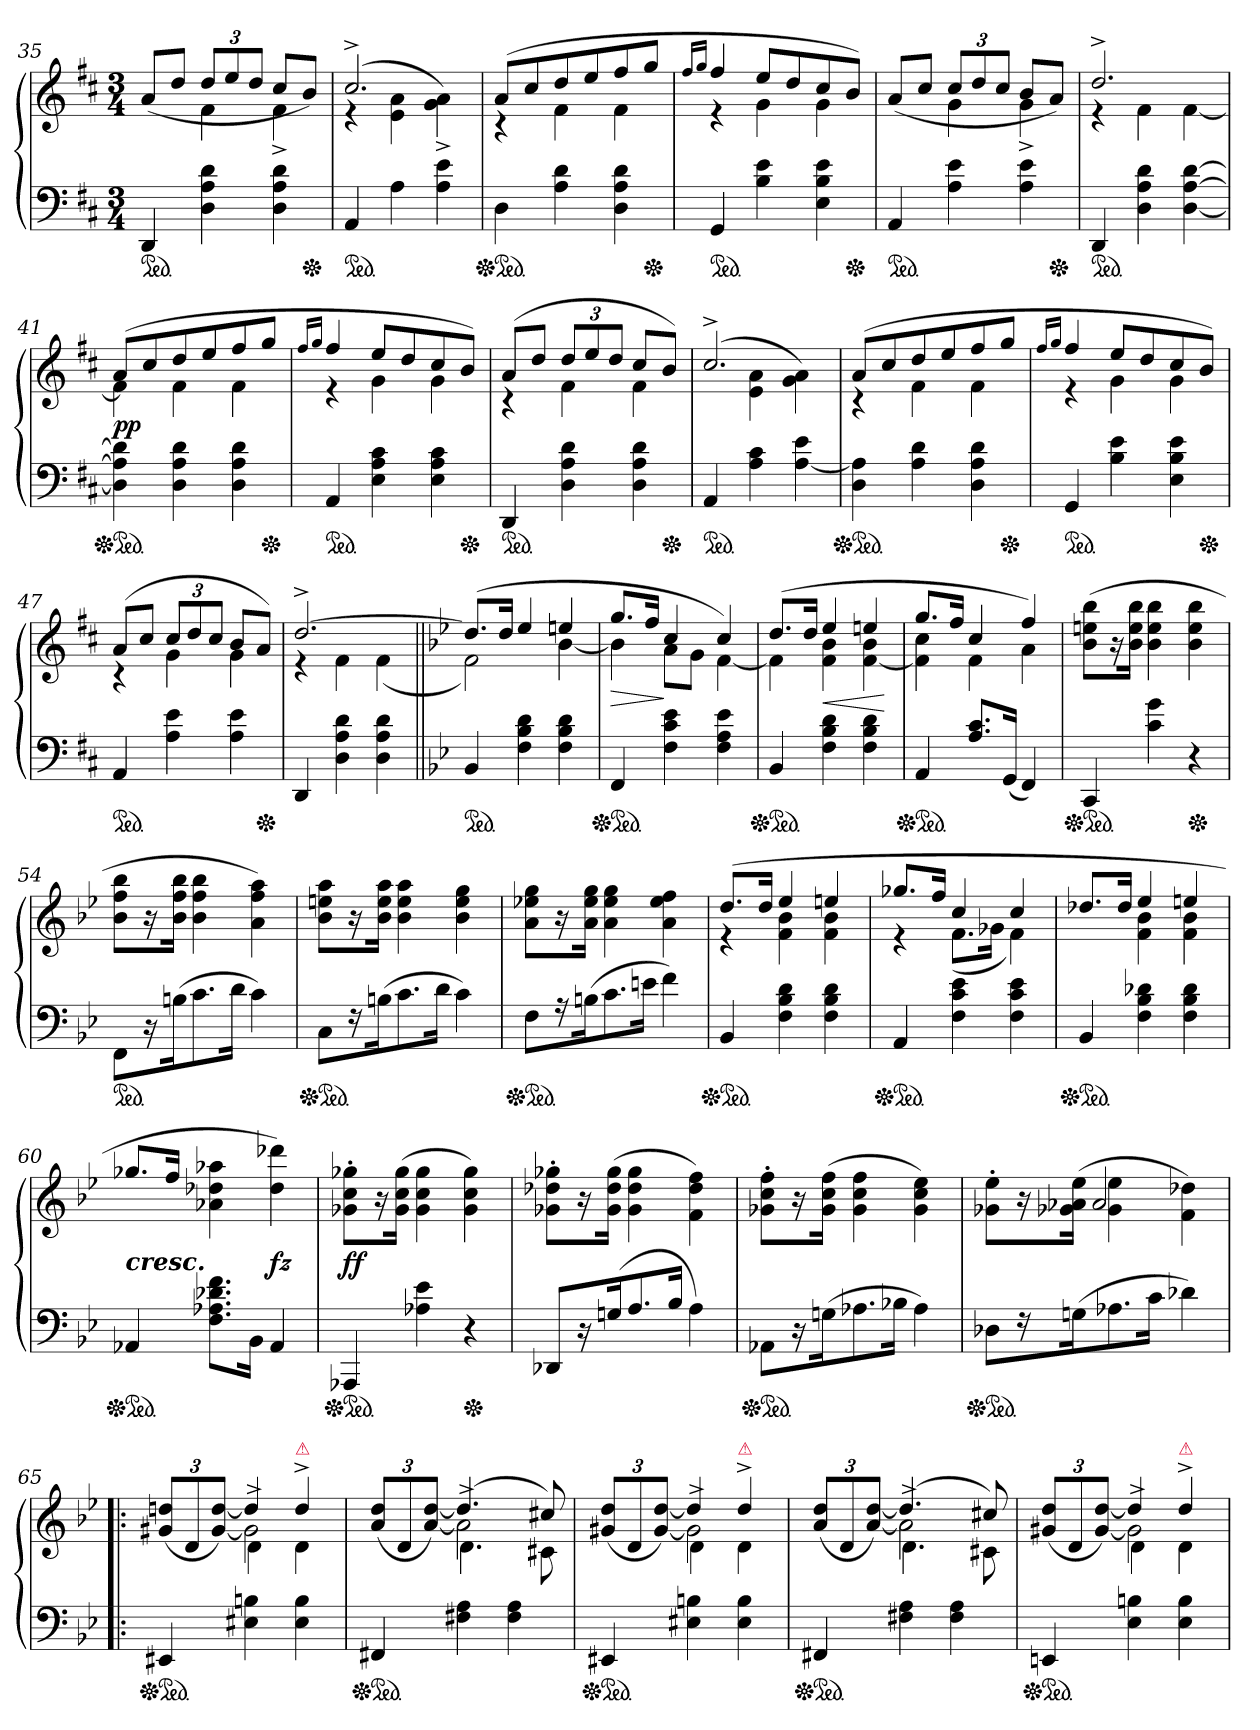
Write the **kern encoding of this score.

**kern	**kern	**dynam
*part1	*part1	*part1
*staff2	*staff1	*staff1/2
*clefF4	*clefG2	*
*k[f#c#]	*k[f#c#]	*
*D:	*D:	*
*M3/4	*M3/4	*
=35	=35	=35
*	*^	*
*ped	*	*	*
4DD	(>8a/L	4ryy	.
.	8ddJ	.	.
4D 4A 4d	12ddL	4f#	.
.	12ee	.	.
.	12ddJ	.	.
4D 4A 4d	8cc#L	4f#^<	.
*Xped	*	*	*
.	8bJ)	.	.
=36	=36	=36	=36
*ped	*	*	*
4AA	(>2.cc#^>	4r	.
4A	.	4e 4a	.
4A 4e	.	4g^< 4a^<)	.
=37	=37	=37	=37
*Xped	*	*	*
*ped	*	*	*
4D	(>8aL	4r	.
.	8cc#	.	.
4A 4d	8dd	4f#	.
.	8ee	.	.
4D 4A 4d	8ff#	4f#	.
*Xped	*	*	*
.	8ggJ	.	.
=38	=38	=38	=38
.	16qff#/LL	.	.
.	16qgg/JJ	.	.
*ped	*	*	*
4GG	4ff#	4r	.
4B 4e	8eeL	4g	.
.	8dd	.	.
4E 4B 4e	8cc#	4g	.
*Xped	*	*	*
.	8bJ)	.	.
=39	=39	=39	=39
*ped	*	*	*
4AA	(>8a/L	4ryy	.
.	8cc#J	.	.
4A 4e	12cc#L	4g	.
.	12dd	.	.
.	12cc#J	.	.
4A 4e	8bL	4g^<	.
*Xped	*	*	*
.	8aJ)	.	.
=40	=40	=40	=40
*ped	*	*	*
4DD	2.dd^>	4r	.
4D 4A 4d	.	4f#	.
[4D [4A [4d	.	[4f#	.
=41	=41	=41	=41
*Xped	*	*	*
*ped	*	*	*
4D] 4A] 4d]	(>8aL	4f#]	pp
.	8cc#	.	.
4D 4A 4d	8dd	4f#	.
.	8ee	.	.
4D 4A 4d	8ff#	4f#	.
*Xped	*	*	*
.	8ggJ	.	.
=42	=42	=42	=42
.	16qff#/LL	.	.
.	16qgg/JJ	.	.
*ped	*	*	*
4AA	4ff#	4r	.
4E 4A 4c#	8eeL	4g	.
.	8dd	.	.
4E 4A 4c#	8cc#	4g	.
*Xped	*	*	*
.	8bJ)	.	.
=43	=43	=43	=43
*ped	*	*	*
4DD	(>8aL	4r	.
.	8ddJ	.	.
4D 4A 4d	12ddL	4f#	.
.	12ee	.	.
.	12ddJ	.	.
4D 4A 4d	8cc#L	4f#	.
*Xped	*	*	*
.	8bJ)	.	.
=44	=44	=44	=44
*ped	*	*	*
4AA	(>2.cc#^>	4ryy	.
4A 4c#	.	4e 4a	.
[4A 4e	.	4g 4a)	.
=45	=45	=45	=45
*Xped	*	*	*
*ped	*	*	*
4D 4A]	(>8aL	4r	.
.	8cc#	.	.
4A 4d	8dd	4f#	.
.	8ee	.	.
4D 4A 4d	8ff#	4f#	.
*Xped	*	*	*
.	8ggJ	.	.
=46	=46	=46	=46
.	16qff#/LL	.	.
.	16qgg/JJ	.	.
*ped	*	*	*
4GG	4ff#	4r	.
4B 4e	8eeL	4g	.
.	8dd	.	.
4E 4B 4e	8cc#	4g	.
*Xped	*	*	*
.	8bJ)	.	.
=47	=47	=47	=47
*ped	*	*	*
4AA	(>8aL	4r	.
.	8cc#J	.	.
4A 4e	12cc#L	4g	.
.	12dd	.	.
.	12cc#J	.	.
4A 4e	8bL	4g	.
*Xped	*	*	*
.	8aJ)	.	.
=48	=48	=48	=48
4DD	[2.dd^>	4r	.
4D 4A 4d	.	4f#	.
4D 4A 4d	.	(4f#	.
=49||	=49||	=49||	=49||
*k[b-e-]	*k[b-e-]	*	*
*ped	*	*	*
4BB-	(>8.ddL]	2f)	.
.	16ddJk	.	.
4F 4B- 4d	4ee-	.	.
4F 4B- 4d	4een	[4b-	.
=50	=50	=50	=50
*Xped	*	*	*
*ped	*	*	*
4FF	8.ggL	4b-]	>
.	16ffJk	.	.
4F 4c 4e-	4cc	8aL	]
.	.	8gJ	.
4F 4A 4e-	4cc)	[4f	.
=51	=51	=51	=51
*Xped	*	*	*
*ped	*	*	*
4BB-	(>8.ddL	4f]	.
.	16ddJk	.	.
4F 4B- 4d	4ee-	4f 4b-	<
4F 4B- 4d	4een	[4f 4b-	.
*	*v	*v	*
.	.	[
=52	=52	=52
*	*^	*
*Xped	*	*	*
*ped	*	*	*
4AA	4f]\ 4cc\	8.gg/L	.
.	.	16ffJk	.
8.A\ 8.c\L	4f\	4cc/	.
(<16GG/Jk	.	.	.
4FF)	4a\	4ff/)	.
*	*v	*v	*
=53	=53	=53
*Xped	*	*
*ped	*	*
4CC	(>8b- 8een 8bb-L	.
.	16r	.
.	16b- 16ee 16bb-Jk	.
4c 4g	4b- 4ee 4bb-	.
*Xped	*	*
4r	4b- 4ee 4bb-	.
=54	=54	=54
*ped	*	*
8FFL	8b- 8ff 8bb-L	.
16r	16r	.
(>16BnK	16b- 16ff 16bb-Jk	.
8.c	4b- 4ff 4bb-	.
16dJk	.	.
4c)	4a 4ff 4aa)	.
=55	=55	=55
*Xped	*	*
*ped	*	*
8CL	8b- 8een 8aaL	.
16r	16r	.
(>16BnK	16b- 16ee 16aaJk	.
8.c	4b- 4ee 4aa	.
16dJk	.	.
4c)	4b- 4ee 4gg	.
=56	=56	=56
*Xped	*	*
*ped	*	*
8FL	8a 8ee-X 8ggL	.
16r	16r	.
(>16BnK	16a 16ee- 16ggJk	.
8.c	4a 4ee- 4gg	.
16enJk	.	.
4f)	4a 4ee- 4ff	.
=57	=57	=57
*	*^	*
*Xped	*	*	*
*ped	*	*	*
4BB-	(>8.ddL	4r	.
.	16ddJk	.	.
4F 4B- 4d	4ee-	4f 4b-	.
4F 4B- 4d	4een	4f 4b-	.
=58	=58	=58	=58
*Xped	*	*	*
*ped	*	*	*
4AA	8.gg-XL	4r	.
.	16ffJk	.	.
4F 4c 4e-	4cc	(>8.fL	.
.	.	16g-XJk	.
4F 4c 4e-	4cc	4f)	.
=59	=59	=59	=59
*Xped	*	*	*
*ped	*	*	*
4BB-	8.dd-X/L	4ryy	.
.	16dd-Jk	.	.
4F 4B- 4d-X	4ee-	4f 4b-	.
4F 4B- 4d-	4een	4f 4b-	.
=60	=60	=60	=60
!	!LO:TX:c:Bi:t=cresc.	!	!
*Xped	*	*	*
*ped	*	*	*
4AA-X	8.gg-X/L	4ryy	.
.	16ffJk	.	.
8.F 8.A-X 8.d-X 8.fL	2ryy	4a-X 4dd-X 4aa-X	.
16BB-Jk	.	.	.
4AA-	.	4dd- 4ddd-X)	fz
*	*v	*v	*
=61	=61	=61
*Xped	*	*
*ped	*	*
4AAA-X	8g-X'> 8cc'> 8gg-X'>L	ff
.	16r	.
.	(>16g- 16cc 16gg-Jk	.
4A-X 4e-	4g- 4cc 4gg-	.
*Xped	*	*
4r	4g- 4cc 4gg-)	.
=62	=62	=62
8DD-XL	8g-X'> 8dd-X'> 8gg-X'>L	.
16r	16r	.
(>16GnK	(>16g- 16dd- 16gg-Jk	.
8.A	4g- 4dd- 4gg-	.
16B-Jk	.	.
4A)	4f 4dd- 4ff)	.
=63	=63	=63
*Xped	*	*
*ped	*	*
8AA-XL	8g-X'> 8cc'> 8ff'>L	.
16r	16r	.
(>16GnK	(>16g- 16cc 16ffJk	.
8.A-X	4g- 4cc 4ff	.
16B-XJk	.	.
4A-)	4g- 4cc 4ee-)	.
=64	=64	=64
*	*^	*
*Xped	*	*	*
*ped	*	*	*
8D-XL	8g-X'> 8ee-'>L	4ryy	.
16r	16r	.	.
(>16GnK	(>16g-X 16a-X 16ee-Jk	.	.
8.A-X	4g-\ 4ee-\	2a-/	.
16cJk	.	.	.
4d-X)	4f\ 4dd-X\)	.	.
=65!|:	=65!|:	=65!|:	=65!|:
*	*	*^	*
*Xped	*	*	*	*
*ped	*	*	*	*
4EE#X	4ryy	(12g#X/ 12ddn/L	4ryy	.
.	.	12d	.	.
.	.	[12g# [>12ddJ)	.	.
4E#X 4Bn	4dd]	2g#]	4d^<\	.
!	!LO:TX:a:color=crimson:t=⚠	!	!	!
4E# 4B	4dd^<	.	4d\	.
=66	=66	=66	=66	=66
*Xped	*	*	*	*
*ped	*	*	*	*
4FF#X	4ryy	(12a/ 12dd/L	4ryy	.
.	.	12d	.	.
.	.	[12a [>12ddJ)	.	.
4F#X 4A	(>4.dd]	2a]	4.d^<\	.
4F# 4A	.	.	.	.
.	8cc#X)	.	8c#X\	.
=67	=67	=67	=67	=67
*Xped	*	*	*	*
*ped	*	*	*	*
4EE#X	4ryy	(12g#X/ 12dd/L	4ryy	.
.	.	12d	.	.
.	.	[12g# [>12ddJ)	.	.
4E#X 4Bn	4dd]	2g#]	4d^<\	.
!	!LO:TX:a:color=crimson:t=⚠	!	!	!
4E# 4B	4dd^<	.	4d\	.
=68	=68	=68	=68	=68
*Xped	*	*	*	*
*ped	*	*	*	*
4FF#X	4ryy	(12a/ 12dd/L	4ryy	.
.	.	12d	.	.
.	.	[12a [>12ddJ)	.	.
4F#X 4A	(4.dd]	2a]	4.d^<\	.
4F# 4A	.	.	.	.
.	8cc#X)	.	8c#X\	.
=69	=69	=69	=69	=69
*Xped	*	*	*	*
*ped	*	*	*	*
4EEn	4ryy	(12g#X/ 12dd/L	4ryy	.
.	.	12d	.	.
.	.	[12g# [>12ddJ)	.	.
4E- 4Bn	4dd]	2g#]	4d^<\	.
!	!LO:TX:a:color=crimson:t=⚠	!	!	!
4E- 4B	4dd^<	.	4d\	.
*	*v	*v	*v	*
=	=	=
*-	*-	*-
